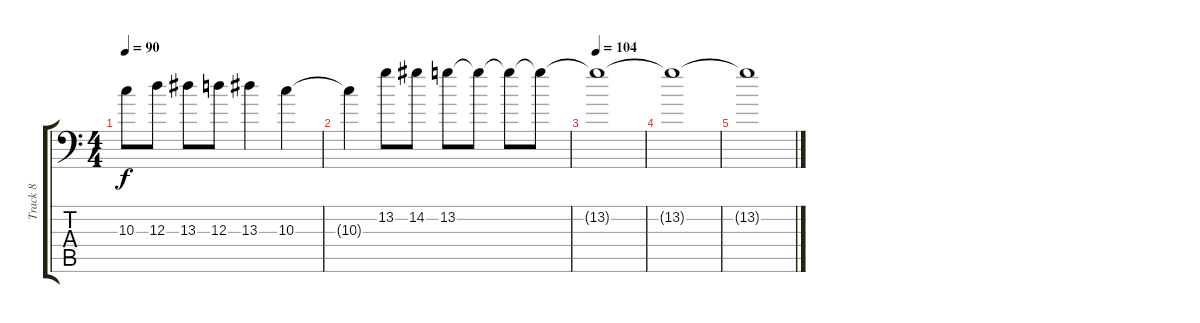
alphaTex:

\track ("Track 8" "Track 8") {instrument overdrivenguitar}
\staff {score tabs}
\tuning (B3 Gb3 D3 A2 E2 A1) {hide}
\ts (4 4)
\tempo 90
\clef f4
\ks c
10.3.8{dy f} 12.3.8 13.3.8 12.3.8 13.3.4 10.3.4 |
10.3{t}.4 13.2.8 14.2.8 13.2.8 13.2{t}.8 13.2{t}.8 13.2{t}.8 |
\tempo 104
13.2{t}.1 |
13.2{t}.1 |
13.2{t}.1
